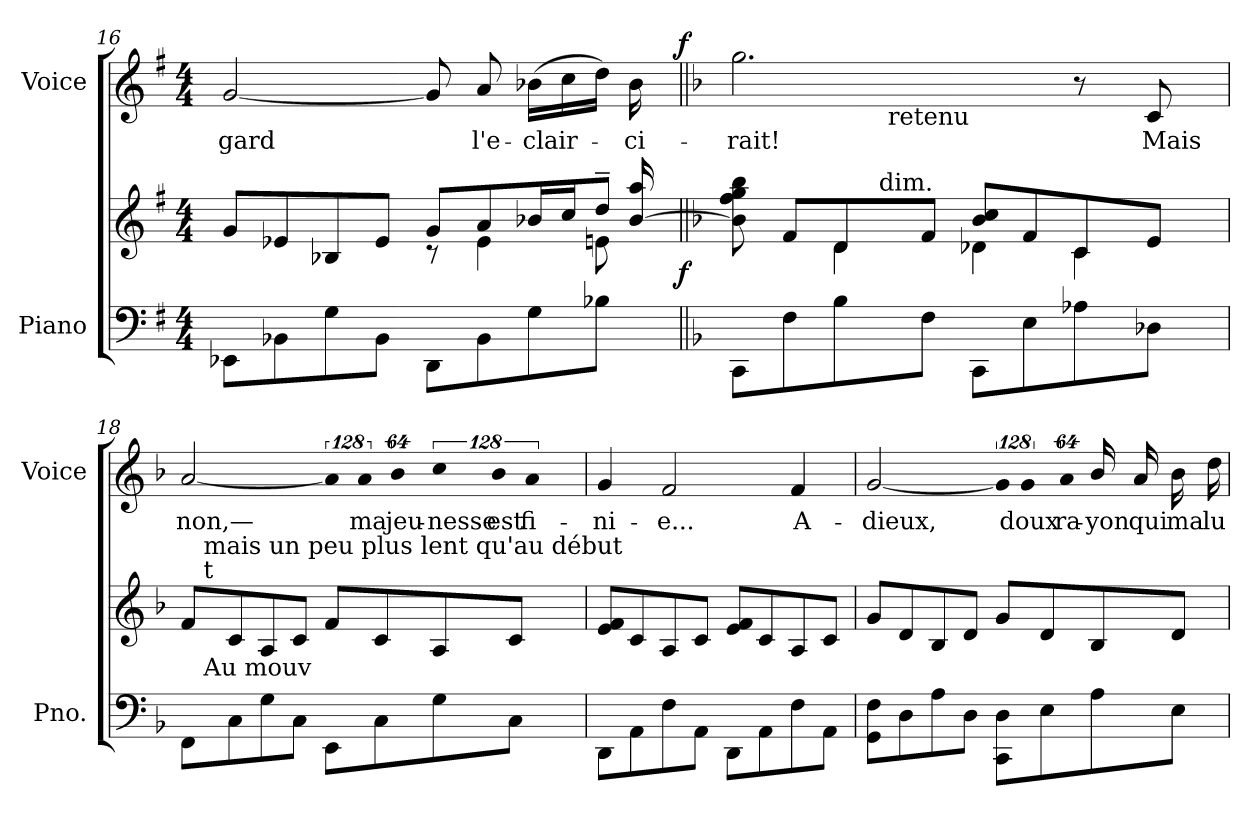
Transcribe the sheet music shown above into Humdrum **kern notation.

**kern	**kern	**dynam	**kern	**text	**dynam
*part2	*part2	*part2	*part1	*part1	*part1
*staff3	*staff2	*staff2/3	*staff1	*staff1	*staff1
*I"Piano	*	*	*I"Voice	*	*
*I'Pno.	*	*	*I'Voice	*	*
!!LO:PB:g=z
*clefF4	*clefG2	*	*clefG2	*	*
*k[f#]	*k[f#]	*	*k[f#]	*	*
*G:	*G:	*	*G:	*	*
*M4/4	*M4/4	*	*M4/4	*	*
=16	=16	=16	=16	=16	=16
*	*^	*	*	*	*
*	*	*^	*	*	*	*
!	!	!	!	!	!	!LO:LY:b:color=#000000	!
*	*	*	*^	*	*^	*	*
8EE-Xi\L	8gi/L	2ryy	2...ryy	2ryy	.	[<2gi/	2ryy	-gard	.
8BB-Xi\	8e-Xi/	.	.	.	.	.	.	.	.
8Gi\	8B-Xi/	.	.	.	.	.	.	.	.
8BB-i\J	8e-i/J	.	.	.	.	.	.	.	.
8DDi\L	8gi/L	8r	.	4ryy	.	8gi/]	4ryy	.	.
!	!	!	!	!	!	!	!	!LO:LY:b:color=#000000	!
8BB-i\	8ai/	4e-i\	.	.	.	8ai/	.	l'e-	.
!	!	!	!	!	!	!	!	!LO:LY:b:color=#000000	!
8Gi\	16b-Xi/L	.	.	8ryy	.	(16b-Xi\LL	8ryy	-clair-	.
.	16cci/J	.	.	.	.	16cci\	.	.	.
8B-Xi\J	8dd~i/J	8eni\	.	16ryy	.	16ddi\JJ)	16ryy	.	.
!	!	!	!	!	!	!	!	!LO:LY:b:color=#000000	!
.	.	.	[>16b-i/ 16aai	32ryy	.	16b-i\	32ryy	-ci-	.
.	.	.	.	64ryy	.	.	64ryy	.	.
.	.	.	.	128...ryy	.	.	128...ryy	.	.
.	.	.	.	1024ryy	f	.	1024ryy	.	f
*	*v	*v	*v	*v	*	*	*	*	*
=17||	=17||	=17||	=17||	=17||	=17||	=17||
*k[b-]	*k[b-]	*	*k[b-]	*	*	*
*F:	*F:	*	*F:	*	*	*
*	*^	*	*	*	*	*
*	*^	*^	*	*	*	*	*
!	!	!	!	!	!	!	!	!LO:LY:b:color=#000000	!
*	*	*	*v	*v	*	*	*	*	*
8CCi\L	8b-i\] 8ffi 8ggi 8bb-i	4ryy	4ryy	.	2.ggi\	4ryy	-rait!	.
8Fi\	8fi/L	.	.	.	.	.	.	.
8B-i\	8di/	4di\	32..ryy	.	.	32ryy	.	.
.	.	.	.	.	.	64ryy	.	.
.	.	.	.	.	.	128...ryy	.	.
!	!	!	!LO:TX:a:t=dim.	!	!	!	!	!
.	.	.	2ryy	.	.	.	.	.
!	!	!	!	!	!	!LO:TX:b:t=retenu	!	!
.	.	.	.	.	.	2ryy	.	.
8Fi\J	8fi/J	.	.	.	.	.	.	.
8CCi\L	8b-i/ 8cciL	4d-Xi\	.	.	.	.	.	.
8Ei\	8fi/	.	.	.	.	.	.	.
8A-Xi\	8ci/	4ci\	.	.	8r	.	.	.
.	.	.	8ryy	.	.	.	.	.
.	.	.	.	.	.	8ryy	.	.
!	!	!	!	!	!	!	!LO:LY:b:color=#000000	!
8D-Xi\J	8ei/J	.	.	.	8ci/	.	Mais	.
.	.	.	16ryy	.	.	.	.	.
.	.	.	.	.	.	16ryy	.	.
.	.	.	128ryy	.	.	.	.	.
.	.	.	.	.	.	1024ryy	.	.
*	*v	*v	*v	*	*	*	*	*
*	*	*	*v	*v	*	*
!!LO:LB:g=z
=18	=18	=18	=18	=18	=18
*	*^	*	*^	*	*
*	*	*^	*	*	*	*	*
!	!	!	!	!	!	!	!LO:LY:b:color=#000000	!
*	*	*v	*v	*	*	*	*	*
*	*	*	*	*v	*v	*	*
8FFi\L	8fi/L	32ryy	.	[<2ai/	non,—	.
.	.	128ryy	.	.	.	.
.	.	512.ryy	.	.	.	.
!	!	!LO:TX:b:t=Au mouv	!	!	!	!
!	!	!LO:TX:t=t	!	!	!	!
!	!	!LO:TX:t=mais un peu plus lent qu'au début	!	!	!	!
.	.	2ryy	.	.	.	.
8Ci\	8ci/	.	.	.	.	.
8Gi\	8Ai/	.	.	.	.	.
8Ci\J	8ci/J	.	.	.	.	.
!	!	!	!	!LO:N:vis=8	!	!
8EEi\L	8fi/L	.	.	1024%85ai/]	.	.
.	.	4ryy	.	.	.	.
!	!	!	!	!LO:N:vis=8	!	!
!	!	!	!	!	!LO:LY:b:color=#000000	!
.	.	.	.	1024%85ai/	ma	.
8Ci\	8ci/	.	.	.	.	.
!	!	!	!	!LO:N:vis=8	!	!
!	!	!	!	!	!LO:LY:b:color=#000000	!
.	.	.	.	512%43b-i/	jeu-	.
!	!	!	!	!LO:N:vis=8	!	!
!	!	!	!	!	!LO:LY:b:color=#000000	!
8Gi\	8Ai/	.	.	1024%85cci\	-nesse	.
.	.	8ryy	.	.	.	.
!	!	!	!	!LO:N:vis=8	!	!
!	!	!	!	!	!LO:LY:b:color=#000000	!
.	.	.	.	1024%85b-i/	est	.
8Ci\J	8ci/J	.	.	.	.	.
!	!	!	!	!LO:N:vis=8	!	!
!	!	!	!	!	!LO:LY:b:color=#000000	!
.	.	.	.	512%43ai/	fi-	.
.	.	16ryy	.	.	.	.
.	.	64ryy	.	.	.	.
.	.	256ryy	.	.	.	.
.	.	1024ryy	.	.	.	.
*	*v	*v	*	*	*	*
=19	=19	=19	=19	=19	=19
*	*^	*	*	*	*
!	!	!	!	!	!LO:LY:b:color=#000000	!
*	*v	*v	*	*	*	*
8DDi\L	8ei/ 8fiL	.	4gi/	-ni-	.
8AAi\	8ci/	.	.	.	.
!	!	!	!	!LO:LY:b:color=#000000	!
8Fi\	8Ai/	.	2fi/	-e...	.
8AAi\J	8ci/J	.	.	.	.
8DDi\L	8ei/ 8fiL	.	.	.	.
8AAi\	8ci/	.	.	.	.
!	!	!	!	!LO:LY:b:color=#000000	!
8Fi\	8Ai/	.	4fi/	A-	.
8AAi\J	8ci/J	.	.	.	.
!!LO:LB:g=z
=20	=20	=20	=20	=20	=20
!	!	!	!	!LO:LY:b:color=#000000	!
8GGi\ 8FiL	8gi/L	.	[<2gi/	-dieux,	.
8Di\	8di/	.	.	.	.
8Ai\	8B-i/	.	.	.	.
8Di\J	8di/J	.	.	.	.
!	!	!	!LO:N:vis=8	!	!
8CCi\ 8DiL	8gi/L	.	1024%85gi/]	.	.
!	!	!	!LO:N:vis=8	!	!
!	!	!	!	!LO:LY:b:color=#000000	!
.	.	.	1024%85gi/	doux	.
8Ei\	8di/	.	.	.	.
!	!	!	!LO:N:vis=8	!	!
!	!	!	!	!LO:LY:b:color=#000000	!
.	.	.	512%43ai/	ra-	.
!	!	!	!	!LO:LY:b:color=#000000	!
8Ai\	8B-i/	.	16b-i/	-yon	.
!	!	!	!	!LO:LY:b:color=#000000	!
.	.	.	16ai/	qui	.
!	!	!	!	!LO:LY:b:color=#000000	!
8Ei\J	8di/J	.	16b-i\	ma	.
!	!	!	!	!LO:LY:b:color=#000000	!
.	.	.	16ddi\	lu-	.
=	=	=	=	=	=
*-	*-	*-	*-	*-	*-
